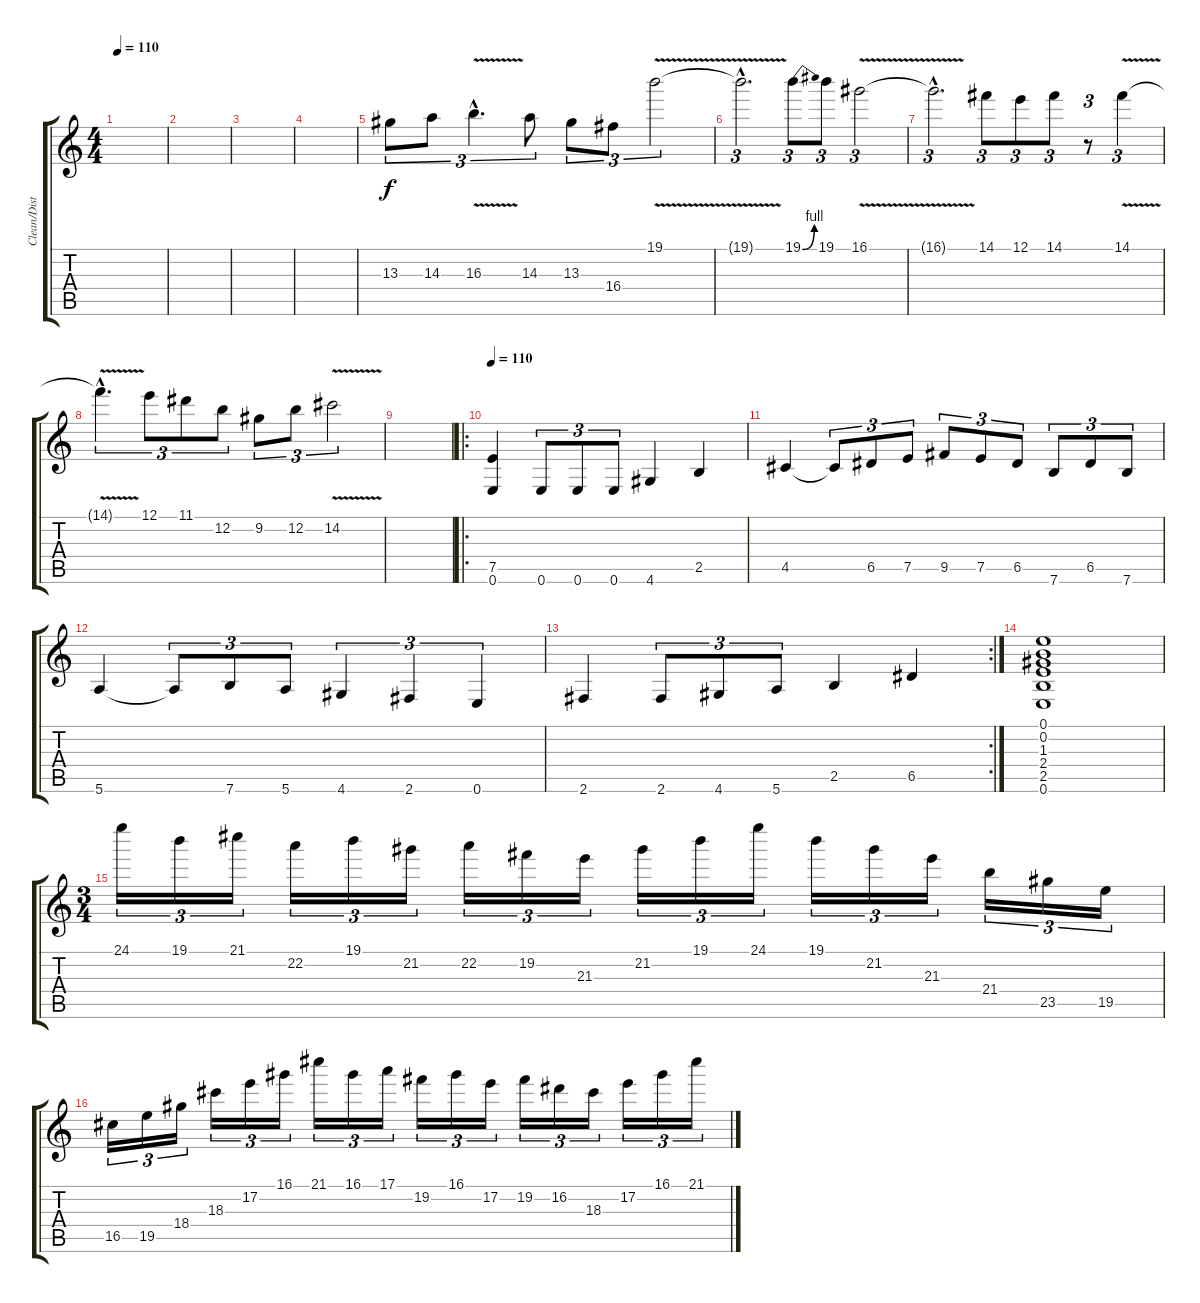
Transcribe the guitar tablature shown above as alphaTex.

\track ("Clean/Dist" "Clean/Dist") {instrument overdrivenguitar}
\staff {score tabs}
\tuning (E4 B3 G3 D3 A2 E2) {hide}
\ts (4 4)
\tempo 110
\clef g2
\ks c
|
|
|
|
13.3.8{tu (3 2)} 14.3.8{tu (3 2)} 16.3{v hac}.4{d tu (3 2)} 14.3.8{tu (3 2)} 13.3.8{tu (3 2)} 16.4.8{tu (3 2)} 19.1{v}.2{tu (3 2)} |
19.1{hac t}.2{d tu (3 2)} 19.1{be (bend 0 0 60 4)}.8{tu (3 2)} 19.1.8{tu (3 2)} 16.1{v}.2{tu (3 2)} |
16.1{hac t}.2{d tu (3 2)} 14.1.8{tu (3 2)} 12.1.8{tu (3 2)} 14.1.8{tu (3 2)} r.8{tu (3 2)} 14.1{v}.4{tu (3 2)} |
14.1{hac t}.4{d tu (3 2)} 12.1.8{tu (3 2)} 11.1.8{tu (3 2)} 12.2.8{tu (3 2)} 9.2.8{tu (3 2)} 12.2.8{tu (3 2)} 14.2{v}.2{tu (3 2)} |
|
\ro
\tempo 110
(7.5 0.6).4 0.6.8{tu (3 2)} 0.6.8{tu (3 2)} 0.6.8{tu (3 2)} 4.6.4 2.5.4 |
4.5.4 4.5{t}.8{tu (3 2)} 6.5.8{tu (3 2)} 7.5.8{tu (3 2)} 9.5.8{tu (3 2)} 7.5.8{tu (3 2)} 6.5.8{tu (3 2)} 7.6.8{tu (3 2)} 6.5.8{tu (3 2)} 7.6.8{tu (3 2)} |
5.6.4 5.6{t}.8{tu (3 2)} 7.6.8{tu (3 2)} 5.6.8{tu (3 2)} 4.6.4{tu (3 2)} 2.6.4{tu (3 2)} 0.6.4{tu (3 2)} |
\rc 2
2.6.4 2.6.8{tu (3 2)} 4.6.8{tu (3 2)} 5.6.8{tu (3 2)} 2.5.4 6.5.4 |
(0.1 0.2 1.3 2.4 2.5 0.6).1 |
\ts (3 4)
24.1.16{tu (3 2)} 19.1.16{tu (3 2)} 21.1.16{tu (3 2)} 22.2.16{tu (3 2)} 19.1.16{tu (3 2)} 21.2.16{tu (3 2)} 22.2.16{tu (3 2)} 19.2.16{tu (3 2)} 21.3.16{tu (3 2)} 21.2.16{tu (3 2)} 19.1.16{tu (3 2)} 24.1.16{tu (3 2)} 19.1.16{tu (3 2)} 21.2.16{tu (3 2)} 21.3.16{tu (3 2)} 21.4.16{tu (3 2)} 23.5.16{tu (3 2)} 19.5.16{tu (3 2)} |
16.5.16{tu (3 2)} 19.5.16{tu (3 2)} 18.4.16{tu (3 2)} 18.3.16{tu (3 2)} 17.2.16{tu (3 2)} 16.1.16{tu (3 2)} 21.1.16{tu (3 2)} 16.1.16{tu (3 2)} 17.1.16{tu (3 2)} 19.2.16{tu (3 2)} 16.1.16{tu (3 2)} 17.2.16{tu (3 2)} 19.2.16{tu (3 2)} 16.2.16{tu (3 2)} 18.3.16{tu (3 2)} 17.2.16{tu (3 2)} 16.1.16{tu (3 2)} 21.1.16{tu (3 2)}
